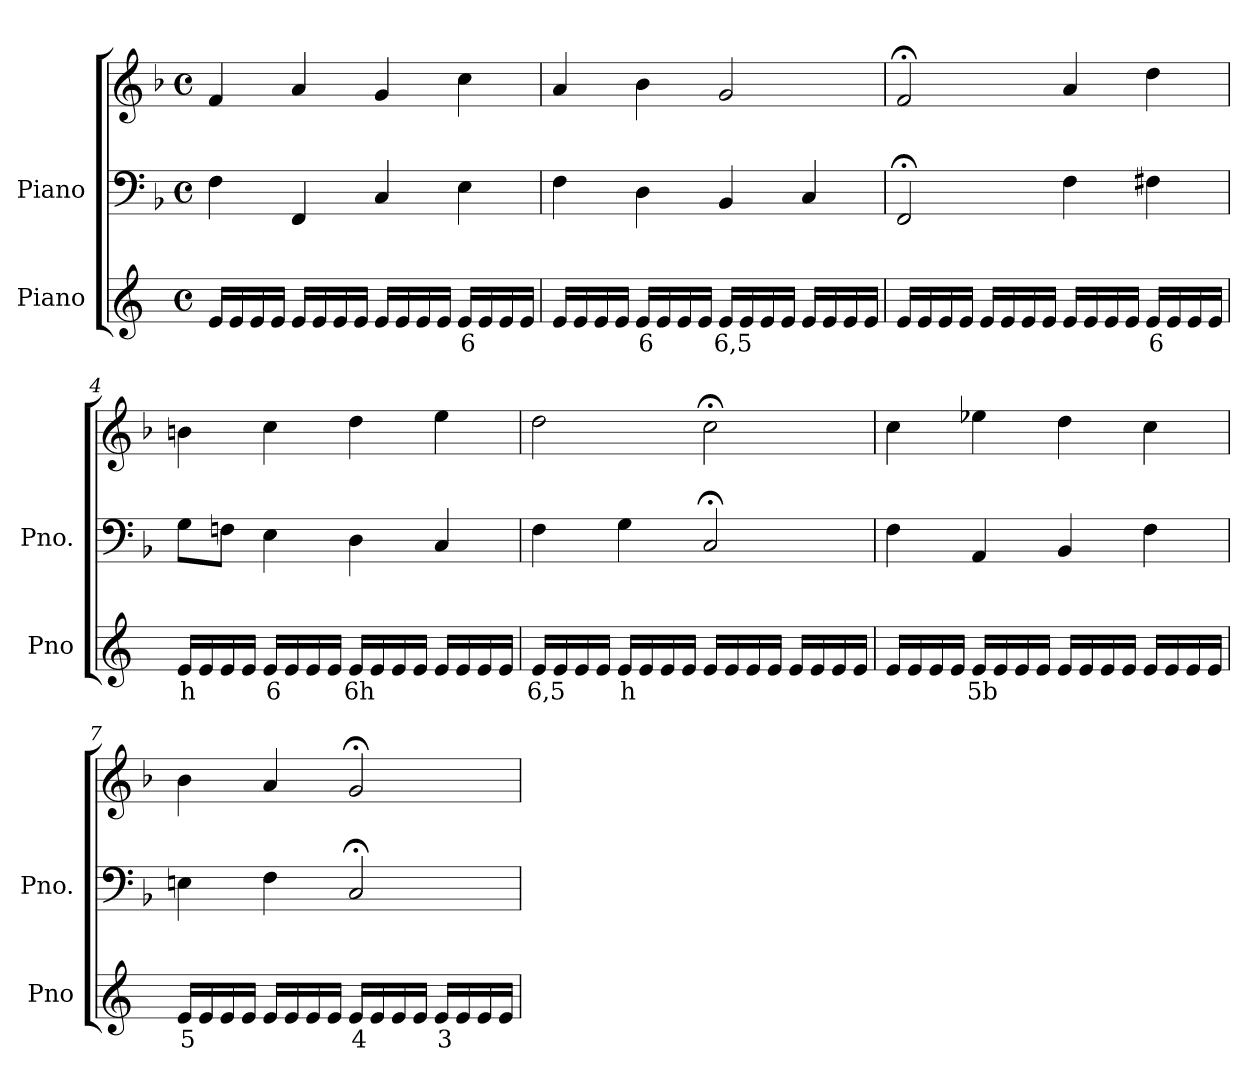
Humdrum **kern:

**kern	**text	**kern	**kern
*part2	*part2	*part1	*part1
*staff3	*staff3	*staff2	*staff1
*I"Piano	*	*I"Piano	*
*I'Pno	*	*I'Pno.	*
*clefG2	*	*clefF4	*clefG2
*k[]	*	*k[b-]	*k[b-]
*M4/4	*	*M4/4	*M4/4
*met(c)	*	*met(c)	*met(c)
=1	=1	=1	=1
16e/LL	.	4F\	4f/
16e/	.	.	.
16e/	.	.	.
16e/JJ	.	.	.
16e/LL	.	4FF/	4a/
16e/	.	.	.
16e/	.	.	.
16e/JJ	.	.	.
16e/LL	.	4C/	4g/
16e/	.	.	.
16e/	.	.	.
16e/JJ	.	.	.
!	!LO:LY:b	!	!
16e/LL	6	4E\	4cc\
16e/	.	.	.
16e/	.	.	.
16e/JJ	.	.	.
=2	=2	=2	=2
16e/LL	.	4F\	4a/
16e/	.	.	.
16e/	.	.	.
16e/JJ	.	.	.
!	!LO:LY:b	!	!
16e/LL	6	4D\	4b-\
16e/	.	.	.
16e/	.	.	.
16e/JJ	.	.	.
!	!LO:LY:b	!	!
16e/LL	6,5	4BB-/	2g/
16e/	.	.	.
16e/	.	.	.
16e/JJ	.	.	.
16e/LL	.	4C/	.
16e/	.	.	.
16e/	.	.	.
16e/JJ	.	.	.
=3	=3	=3	=3
16e/LL	.	2FF;</	2f;</
16e/	.	.	.
16e/	.	.	.
16e/JJ	.	.	.
16e/LL	.	.	.
16e/	.	.	.
16e/	.	.	.
16e/JJ	.	.	.
16e/LL	.	4F\	4a/
16e/	.	.	.
16e/	.	.	.
16e/JJ	.	.	.
!	!LO:LY:b	!	!
16e/LL	6	4F#X\	4dd\
16e/	.	.	.
16e/	.	.	.
16e/JJ	.	.	.
=4	=4	=4	=4
!	!LO:LY:b	!	!
16e/LL	h	8G\L	4bn\
16e/	.	.	.
!	!LO:LY:b	!	!
16e/	_	8Fn\J	.
16e/JJ	.	.	.
!	!LO:LY:b	!	!
16e/LL	6	4E\	4cc\
16e/	.	.	.
16e/	.	.	.
16e/JJ	.	.	.
!	!LO:LY:b	!	!
16e/LL	6h	4D\	4dd\
16e/	.	.	.
16e/	.	.	.
16e/JJ	.	.	.
16e/LL	.	4C/	4ee\
16e/	.	.	.
16e/	.	.	.
16e/JJ	.	.	.
=5	=5	=5	=5
!	!LO:LY:b	!	!
16e/LL	6,5	4F\	2dd\
16e/	.	.	.
16e/	.	.	.
16e/JJ	.	.	.
!	!LO:LY:b	!	!
16e/LL	h	4G\	.
16e/	.	.	.
16e/	.	.	.
16e/JJ	.	.	.
16e/LL	.	2C;</	2cc;<\
16e/	.	.	.
16e/	.	.	.
16e/JJ	.	.	.
16e/LL	.	.	.
16e/	.	.	.
16e/	.	.	.
16e/JJ	.	.	.
=6	=6	=6	=6
16e/LL	.	4F\	4cc\
16e/	.	.	.
16e/	.	.	.
16e/JJ	.	.	.
!	!LO:LY:b	!	!
16e/LL	5b	4AA/	4ee-X\
16e/	.	.	.
16e/	.	.	.
16e/JJ	.	.	.
16e/LL	.	4BB-/	4dd\
16e/	.	.	.
16e/	.	.	.
16e/JJ	.	.	.
16e/LL	.	4F\	4cc\
16e/	.	.	.
16e/	.	.	.
16e/JJ	.	.	.
=7	=7	=7	=7
!	!LO:LY:b	!	!
16e/LL	5	4En\	4b-\
16e/	.	.	.
16e/	.	.	.
16e/JJ	.	.	.
16e/LL	.	4F\	4a/
16e/	.	.	.
16e/	.	.	.
16e/JJ	.	.	.
!	!LO:LY:b	!	!
16e/LL	4	2C;</	2g;</
16e/	.	.	.
16e/	.	.	.
16e/JJ	.	.	.
!	!LO:LY:b	!	!
16e/LL	3	.	.
16e/	.	.	.
16e/	.	.	.
16e/JJ	.	.	.
=	=	=	=
*-	*-	*-	*-
